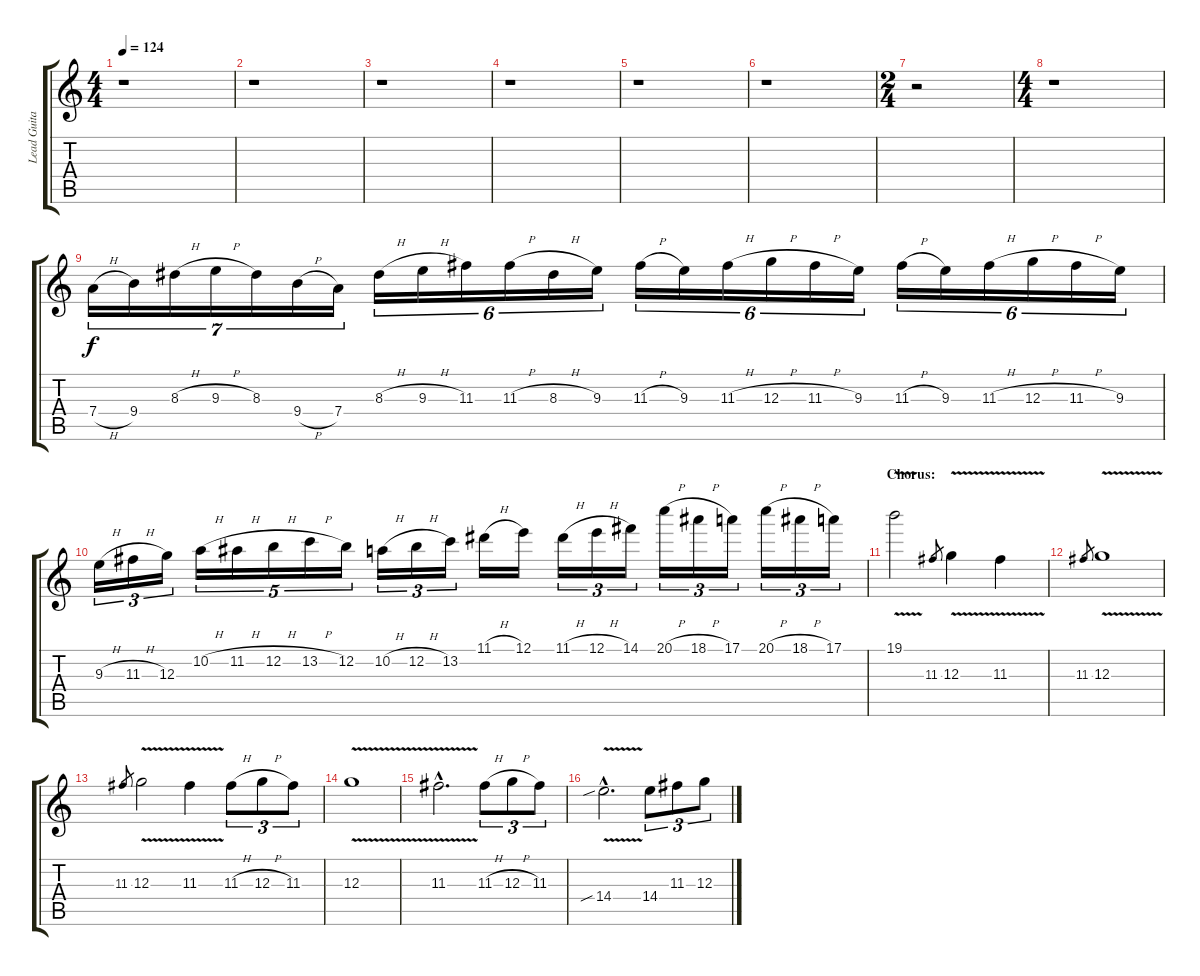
\track ("Lead Guitar II" "Lead Guita") {instrument distortionguitar}
\staff {score tabs}
\tuning (E4 B3 G3 D3 A2 E2) {hide}
\ts (4 4)
\tempo 124
\clef g2
\ks c
r.1{dy f} |
r.1 |
r.1 |
r.1 |
r.1 |
r.1 |
\ts (2 4)
r.2 |
\ts (4 4)
r.1 |
7.4{h}.16{tu (7 4)} 9.4.16{tu (7 4)} 8.3{h}.16{tu (7 4)} 9.3{h}.16{tu (7 4)} 8.3.16{tu (7 4)} 9.4{h}.16{tu (7 4)} 7.4.16{tu (7 4)} 8.3{h}.16{tu (6 4)} 9.3{h}.16{tu (6 4)} 11.3.16{tu (6 4)} 11.3{h}.16{tu (6 4)} 8.3{h}.16{tu (6 4)} 9.3.16{tu (6 4)} 11.3{h}.16{tu (6 4)} 9.3.16{tu (6 4)} 11.3{h}.16{tu (6 4)} 12.3{h}.16{tu (6 4)} 11.3{h}.16{tu (6 4)} 9.3.16{tu (6 4)} 11.3{h}.16{tu (6 4)} 9.3.16{tu (6 4)} 11.3{h}.16{tu (6 4)} 12.3{h}.16{tu (6 4)} 11.3{h}.16{tu (6 4)} 9.3.16{tu (6 4)} |
9.3{h}.16{tu (3 2)} 11.3{h}.16{tu (3 2)} 12.3.16{tu (3 2)} 10.2{h}.16{tu (5 4)} 11.2{h}.16{tu (5 4)} 12.2{h}.16{tu (5 4)} 13.2{h}.16{tu (5 4)} 12.2.16{tu (5 4)} 10.2{h}.16{tu (3 2)} 12.2{h}.16{tu (3 2)} 13.2.16{tu (3 2)} 11.1{h}.16 12.1.16 11.1{h}.16{tu (3 2)} 12.1{h}.16{tu (3 2)} 14.1.16{tu (3 2)} 20.1{h}.16{tu (3 2)} 18.1{h}.16{tu (3 2)} 17.1.16{tu (3 2)} 20.1{h}.16{tu (3 2)} 18.1{h}.16{tu (3 2)} 17.1.16{tu (3 2)} |
\section ("" "Chorus:")
19.1{v}.2 11.3.8{gr} 12.3{v}.4 11.3{v}.4 |
11.3.8{gr} 12.3{v}.1 |
11.3.8{gr} 12.3{v}.2 11.3{v}.4 11.3{h}.8{tu (3 2)} 12.3{h}.8{tu (3 2)} 11.3.8{tu (3 2)} |
12.3{v}.1 |
11.3{v hac}.2{d} 11.3{h}.8{tu (3 2)} 12.3{h}.8{tu (3 2)} 11.3.8{tu (3 2)} |
14.4{v sib hac}.2{d} 14.4.8{tu (3 2)} 11.3.8{tu (3 2)} 12.3.8{tu (3 2)}
